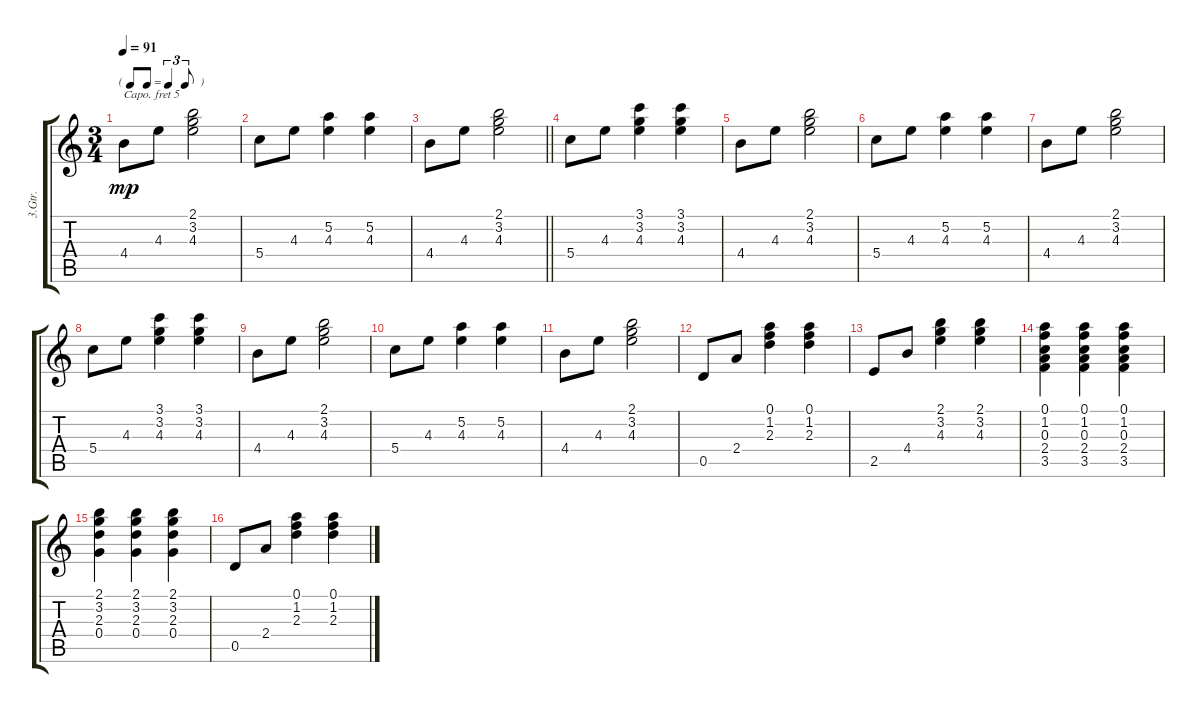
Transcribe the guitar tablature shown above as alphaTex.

\track ("3.Gtr." "3.Gtr.") {instrument acousticguitarnylon}
\staff {score tabs}
\capo 5
\tuning (E4 B3 G3 D3 A2 E2) {hide}
\ts (3 4)
\tf triplet8th
\tempo 91
\clef g2
\ks c
4.4.8{dy mp} 4.3.8 (2.1 3.2 4.3).2 |
5.4.8 4.3.8 (5.2 4.3).4 (5.2 4.3).4 |
\barLineRight lightlight
4.4.8 4.3.8 (2.1 3.2 4.3).2 |
5.4.8 4.3.8 (3.1 3.2 4.3).4 (3.1 3.2 4.3).4 |
4.4.8 4.3.8 (2.1 3.2 4.3).2 |
5.4.8 4.3.8 (5.2 4.3).4 (5.2 4.3).4 |
4.4.8 4.3.8 (2.1 3.2 4.3).2 |
5.4.8 4.3.8 (3.1 3.2 4.3).4 (3.1 3.2 4.3).4 |
4.4.8 4.3.8 (2.1 3.2 4.3).2 |
5.4.8 4.3.8 (5.2 4.3).4 (5.2 4.3).4 |
4.4.8 4.3.8 (2.1 3.2 4.3).2 |
0.5.8 2.4.8 (0.1 1.2 2.3).4 (0.1 1.2 2.3).4 |
2.5.8 4.4.8 (2.1 3.2 4.3).4 (2.1 3.2 4.3).4 |
(0.1 1.2 0.3 2.4 3.5).4 (0.1 1.2 0.3 2.4 3.5).4 (0.1 1.2 0.3 2.4 3.5).4 |
(2.1 3.2 2.3 0.4).4 (2.1 3.2 2.3 0.4).4 (2.1 3.2 2.3 0.4).4 |
0.5.8 2.4.8 (0.1 1.2 2.3).4 (0.1 1.2 2.3).4
